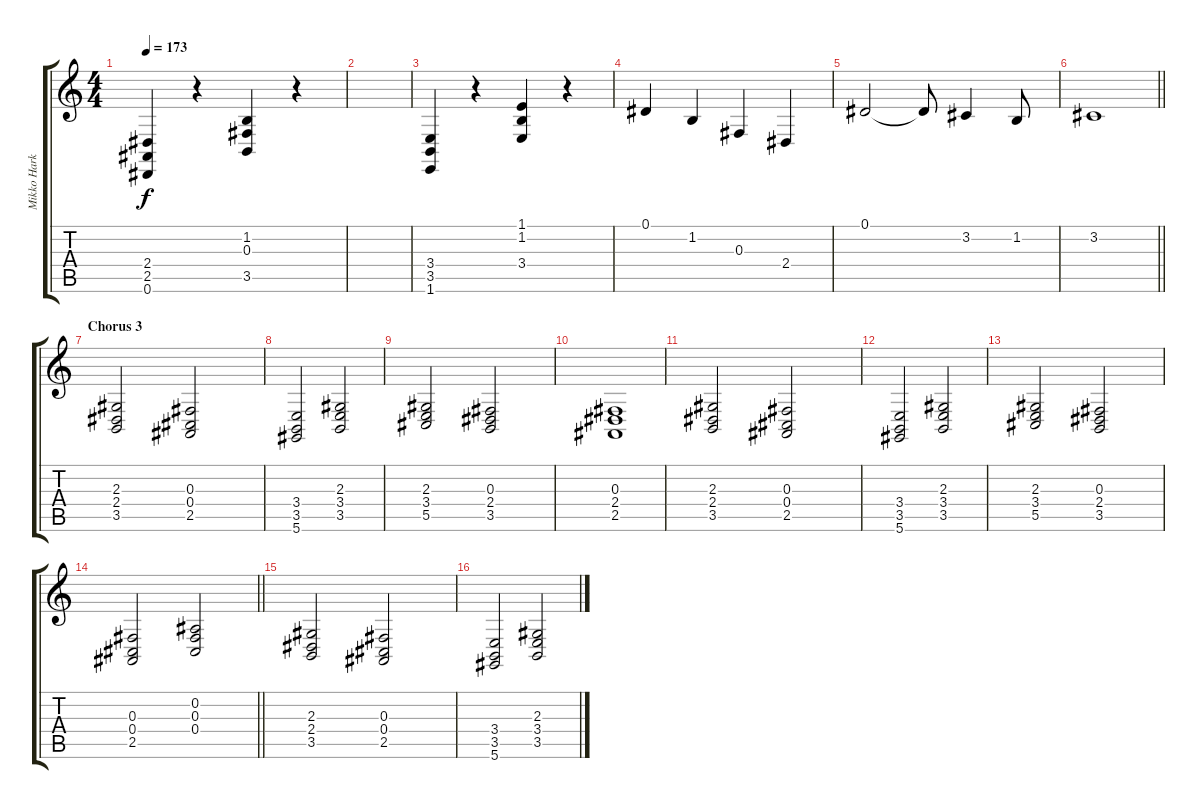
\track ("Mikko Harkin - Keyboard II" "Mikko Hark") {instrument stringensemble1}
\staff {score tabs}
\tuning (Eb4 Bb3 Gb3 Db3 Ab2 Eb2) {hide}
\ts (4 4)
\tempo 173
\clef g2
\ks c
(2.4 2.5 0.6).4{dy f} r.4 (1.2 0.3 3.5).4 r.4 |
|
(3.4 3.5 1.6).4 r.4 (1.1 1.2 3.4).4 r.4 |
0.1.4 1.2.4 0.3.4 2.4.4 |
0.1.2 0.1{t}.8 3.2.4 1.2.8 |
\barLineRight lightlight
3.2.1 |
\section ("" "Chorus 3")
(2.3 2.4 3.5).2{volume 13} (0.3 0.4 2.5).2 |
(3.4 3.5 5.6).2 (2.3 3.4 3.5).2 |
(2.3 3.4 5.5).2 (0.3 2.4 3.5).2 |
(0.3 2.4 2.5).1 |
(2.3 2.4 3.5).2 (0.3 0.4 2.5).2 |
(3.4 3.5 5.6).2 (2.3 3.4 3.5).2 |
(2.3 3.4 5.5).2 (0.3 2.4 3.5).2 |
\barLineRight lightlight
(0.3 0.4 2.5).2 (0.2 0.3 0.4).2 |
(2.3 2.4 3.5).2{volume 13} (0.3 0.4 2.5).2 |
(3.4 3.5 5.6).2 (2.3 3.4 3.5).2
